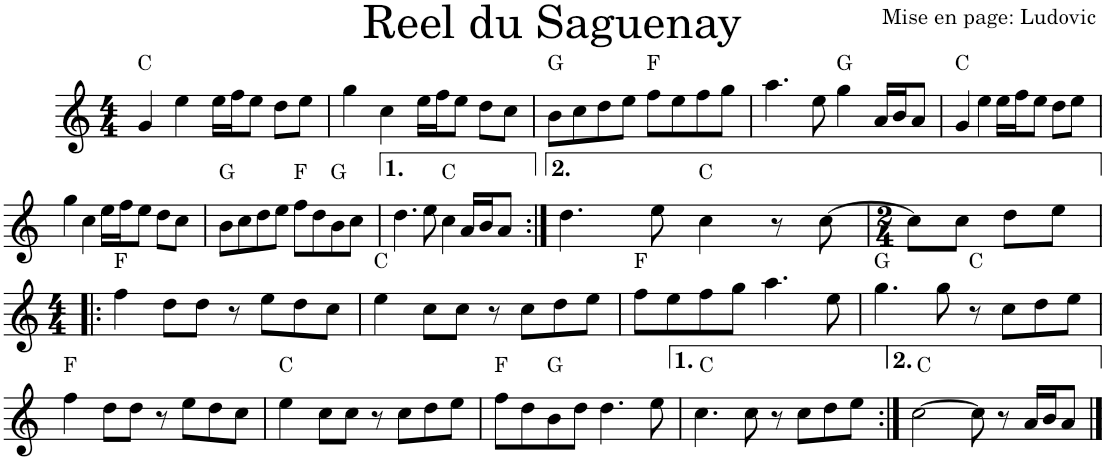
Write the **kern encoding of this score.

**kern	**harte
*part1	*part1
*staff1	*
*I"Voice	*
*I'V	*
*clefG2	*
*k[]	*
*M4/4	*
=1	=1
4g/	C:maj
4ee\	.
16ee\LL	.
16ff\J	.
8ee\J	.
8dd\L	.
8ee\J	.
=2	=2
4gg\	.
4cc\	.
16ee\LL	.
16ff\J	.
8ee\J	.
8dd\L	.
8cc\J	.
=3	=3
8b\L	G:maj
8cc\	.
8dd\	.
8ee\J	.
8ff\L	F:maj
8ee\	.
8ff\	.
8gg\J	.
=4	=4
4.aa\	.
8ee\	.
4gg\	G:maj
16a/LL	.
16b/J	.
8a/J	.
=5	=5
4g/	C:maj
4ee\	.
16ee\LL	.
16ff\J	.
8ee\J	.
8dd\L	.
8ee\J	.
!!LO:LB:g=z
=6	=6
4gg\	.
4cc\	.
16ee\LL	.
16ff\J	.
8ee\J	.
8dd\L	.
8cc\J	.
=7	=7
8b\L	G:maj
8cc\	.
8dd\	.
8ee\J	.
8ff\L	F:maj
8dd\	.
8b\	G:maj
8cc\J	.
=8	=8
4.dd\	.
8ee\	.
4cc\	C:maj
16a/LL	.
16b/J	.
8a/J	.
=9:|!	=9:|!
4.dd\	.
8ee\	.
4cc\	C:maj
8r	.
[8cc\	.
=10	=10
*M2/4	*
8cc\L]	.
8cc\J	.
8dd\L	.
8ee\J	.
!!LO:LB:g=z
=11!|:	=11!|:
*M4/4	*
4ff\	F:maj
8dd\L	.
8dd\J	.
8r	.
8ee\L	.
8dd\	.
8cc\J	.
=12	=12
4ee\	C:maj
8cc\L	.
8cc\J	.
8r	.
8cc\L	.
8dd\	.
8ee\J	.
=13	=13
8ff\L	F:maj
8ee\	.
8ff\	.
8gg\J	.
4.aa\	.
8ee\	.
=14	=14
4.gg\	G:maj
8gg\	.
8r	C:maj
8cc\L	.
8dd\	.
8ee\J	.
!!LO:LB:g=z
=15	=15
4ff\	F:maj
8dd\L	.
8dd\J	.
8r	.
8ee\L	.
8dd\	.
8cc\J	.
=16	=16
4ee\	C:maj
8cc\L	.
8cc\J	.
8r	.
8cc\L	.
8dd\	.
8ee\J	.
=17	=17
8ff\L	F:maj
8dd\	.
8b\	G:maj
8dd\J	.
4.dd\	.
8ee\	.
=18	=18
4.cc\	C:maj
8cc\	.
8r	.
8cc\L	.
8dd\	.
8ee\J	.
=19:|!	=19:|!
[>2cc\	C:maj
8cc\]	.
8r	.
16a/LL	.
16b/J	.
8a/J	.
==	==
*-	*-
